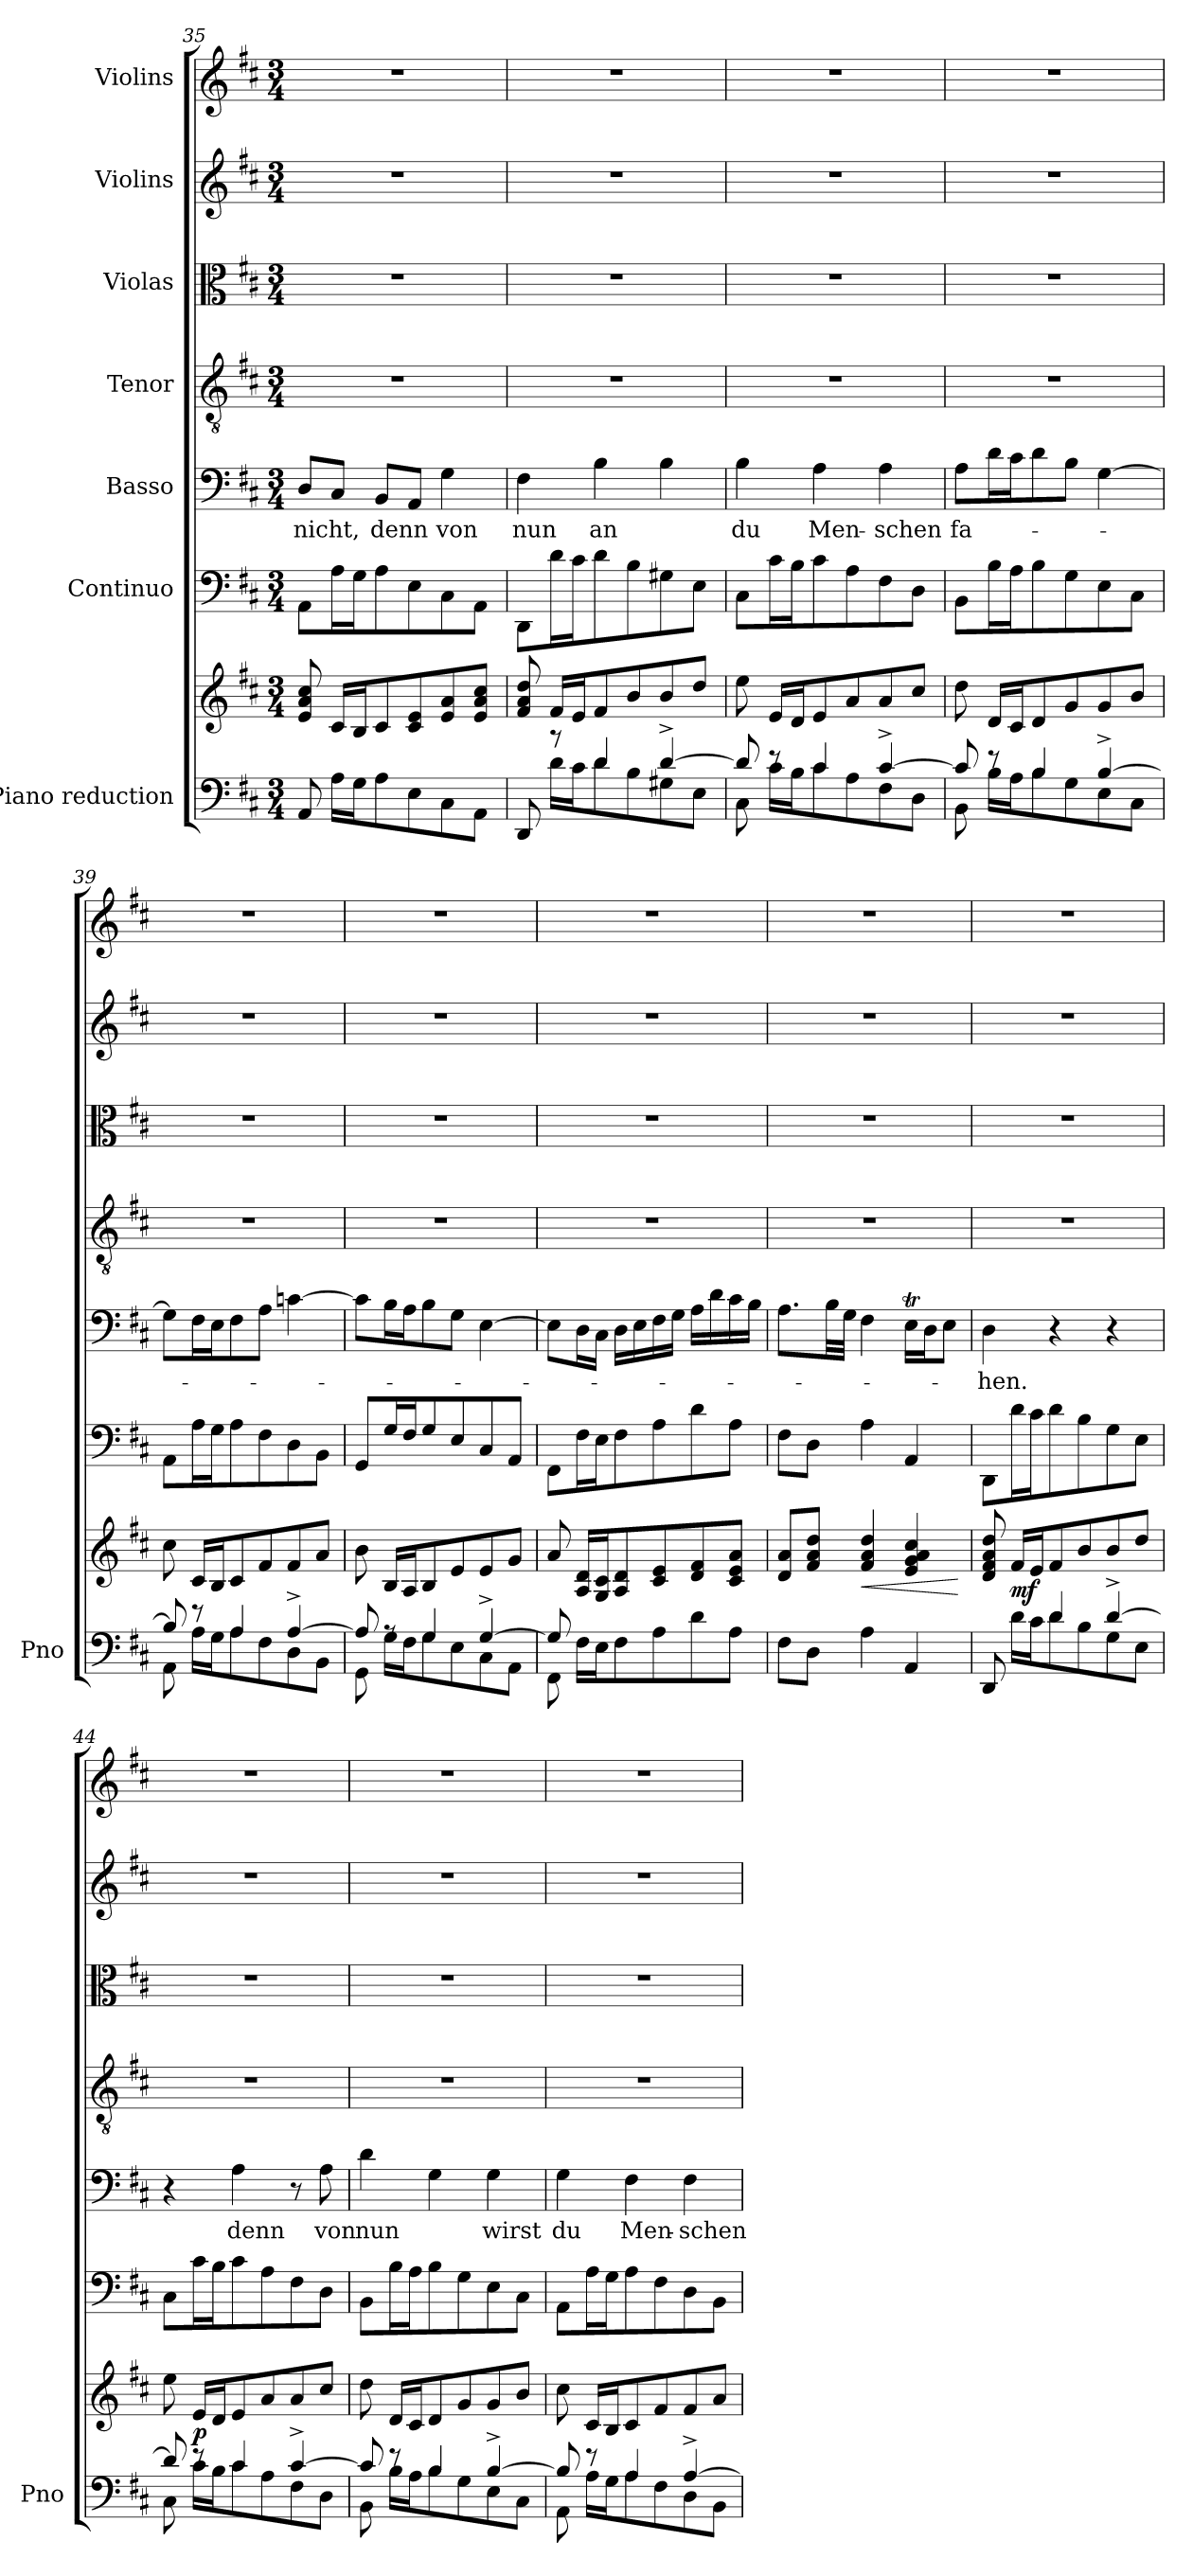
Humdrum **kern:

**kern	**kern	**dynam	**kern	**kern	**text	**kern	**kern	**kern	**kern
*part7	*part7	*part7	*part6	*part5	*part5	*part4	*part3	*part2	*part1
*staff8	*staff7	*staff7/8	*staff6	*staff5	*staff5	*staff4	*staff3	*staff2	*staff1
*I"Piano reduction	*	*	*I"Continuo	*I"Basso	*	*I"Tenor	*I"Violas	*I"Violins	*I"Violins
*I'Pno	*	*	*	*	*	*	*	*	*
*clefF4	*clefG2	*	*clefF4	*clefF4	*	*clefGv2	*clefC3	*clefG2	*clefG2
*k[f#c#]	*k[f#c#]	*	*k[f#c#]	*k[f#c#]	*	*k[f#c#]	*k[f#c#]	*k[f#c#]	*k[f#c#]
*M3/4	*M3/4	*	*M3/4	*M3/4	*	*M3/4	*M3/4	*M3/4	*M3/4
=35	=35	=35	=35	=35	=35	=35	=35	=35	=35
!	!	!	!	!	!LO:LY:b	!	!	!	!
8AA/	8e/ 8a/ 8cc#/	.	8AA\L	8D/L	nicht,	2.r	2.r	2.r	2.r
16A\LL	16c#/LL	.	16A\L	8C#/J	.	.	.	.	.
16G\J	16B/J	.	16G\J	.	.	.	.	.	.
!	!	!	!	!	!LO:LY:b	!	!	!	!
8A\	8c#/	.	8A\	8BB/L	denn	.	.	.	.
8E\	8c#/ 8e/	.	8E\	8AA/J	.	.	.	.	.
!	!	!	!	!	!LO:LY:b	!	!	!	!
8C#\	8e/ 8a/	.	8C#\	4G\	von	.	.	.	.
8AA\J	8e/ 8a/ 8cc#/J	.	8AA\J	.	.	.	.	.	.
=36	=36	=36	=36	=36	=36	=36	=36	=36	=36
*^	*	*	*	*	*	*	*	*	*
!	!	!	!	!	!	!LO:LY:b	!	!	!	!
8DD/	8ryy	8f#/ 8a/ 8dd/	.	8DD\L	4F#\	nun	2.r	2.r	2.r	2.r
8rb	16d\LL	16f#/LL	.	16d\L	.	.	.	.	.	.
.	16c#\J	16e/J	.	16c#\J	.	.	.	.	.	.
!	!	!	!	!	!	!LO:LY:b	!	!	!	!
4d/	8d\	8f#/	.	8d\	4B\	an	.	.	.	.
.	8B\	8b/	.	8B\	.	.	.	.	.	.
[4d^/	8G#X\	8b/	.	8G#X\	4B\	.	.	.	.	.
.	8E\J	8dd/J	.	8E\J	.	.	.	.	.	.
!!LO:PB:g=z
=37	=37	=37	=37	=37	=37	=37	=37	=37	=37	=37
!	!	!	!	!	!	!LO:LY:b	!	!	!	!
8d/]	8C#\	8ee\	.	8C#\L	4B\	du	2.r	2.r	2.r	2.r
8re	16c#\LL	16e/LL	.	16c#\L	.	.	.	.	.	.
.	16B\J	16d/J	.	16B\J	.	.	.	.	.	.
!	!	!	!	!	!	!LO:LY:b	!	!	!	!
4c#/	8c#\	8e/	.	8c#\	4A\	Men-	.	.	.	.
.	8A\	8a/	.	8A\	.	.	.	.	.	.
!	!	!	!	!	!	!LO:LY:b	!	!	!	!
[4c#^/	8F#\	8a/	.	8F#\	4A\	-schen	.	.	.	.
.	8D\J	8cc#/J	.	8D\J	.	.	.	.	.	.
=38	=38	=38	=38	=38	=38	=38	=38	=38	=38	=38
!	!	!	!	!	!	!LO:LY:b	!	!	!	!
8c#/]	8BB\	8dd\	.	8BB\L	8A\L	fa-	2.r	2.r	2.r	2.r
8re	16B\LL	16d/LL	.	16B\L	16d\L	.	.	.	.	.
.	16A\J	16c#/J	.	16A\J	16c#\J	.	.	.	.	.
4B/	8B\	8d/	.	8B\	8d\	.	.	.	.	.
.	8G\	8g/	.	8G\	8B\J	.	.	.	.	.
[4B^/	8E\	8g/	.	8E\	[4G\	.	.	.	.	.
.	8C#\J	8b/J	.	8C#\J	.	.	.	.	.	.
=39	=39	=39	=39	=39	=39	=39	=39	=39	=39	=39
8B/]	8AA\	8cc#\	.	8AA\L	8G\L]	.	2.r	2.r	2.r	2.r
8re	16A\LL	16c#/LL	.	16A\L	16F#\L	.	.	.	.	.
.	16G\J	16B/J	.	16G\J	16E\J	.	.	.	.	.
4A/	8A\	8c#/	.	8A\	8F#\	.	.	.	.	.
.	8F#\	8f#/	.	8F#\	8A\J	.	.	.	.	.
[4A^/	8D\	8f#/	.	8D\	[4cn\	.	.	.	.	.
.	8BB\J	8a/J	.	8BB\J	.	.	.	.	.	.
=40	=40	=40	=40	=40	=40	=40	=40	=40	=40	=40
8A/]	8GG\	8b\	.	8GG/L	8c\L]	.	2.r	2.r	2.r	2.r
8rA	16G\LL	16B/LL	.	16G/L	16B\L	.	.	.	.	.
.	16F#\J	16A/J	.	16F#/J	16A\J	.	.	.	.	.
4G/	8G\	8B/	.	8G/	8B\	.	.	.	.	.
.	8E\	8e/	.	8E/	8G\J	.	.	.	.	.
[4G^/	8C#\	8e/	.	8C#/	[4E\	.	.	.	.	.
.	8AA\J	8g/J	.	8AA/J	.	.	.	.	.	.
!!LO:LB:g=z
=41	=41	=41	=41	=41	=41	=41	=41	=41	=41	=41
8G/]	8FF#\	8a/	.	8FF#\L	8E\L]	.	2.r	2.r	2.r	2.r
8ryy	16F#\LL	16A/ 16d/LL	.	16F#\L	16D\L	.	.	.	.	.
.	16E\J	16G/ 16c#/J	.	16E\J	16C#\JJ	.	.	.	.	.
2ryy	8F#\	8A/ 8d/	.	8F#\	16D\LL	.	.	.	.	.
.	.	.	.	.	16E\	.	.	.	.	.
.	8A\	8c#/ 8e/	.	8A\	16F#\	.	.	.	.	.
.	.	.	.	.	16G\JJ	.	.	.	.	.
.	8d\	8d/ 8f#/	.	8d\	16A\LL	.	.	.	.	.
.	.	.	.	.	16d\	.	.	.	.	.
.	8A\J	8c#/ 8e/ 8a/J	.	8A\J	16c#\	.	.	.	.	.
.	.	.	.	.	16B\JJ	.	.	.	.	.
*v	*v	*	*	*	*	*	*	*	*	*
=42	=42	=42	=42	=42	=42	=42	=42	=42	=42
8F#\L	8d/ 8a/L	.	8F#\L	8.A\L	.	2.r	2.r	2.r	2.r
8D\J	8f#/ 8a/ 8dd/J	.	8D\J	.	.	.	.	.	.
.	.	.	.	32B\LL	.	.	.	.	.
.	.	.	.	32G\JJJ	.	.	.	.	.
!	!	!LO:HP:b	!	!	!	!	!	!	!
4A\	4f#/ 4a/ 4dd/	<	4A\	4F#\	.	.	.	.	.
4AA/	4e/ 4g/ 4a/ 4cc#/	.	4AA/	16ET\LL	.	.	.	.	.
.	.	.	.	16D\J	.	.	.	.	.
.	.	.	.	8E\J	.	.	.	.	.
.	.	[	.	.	.	.	.	.	.
=43	=43	=43	=43	=43	=43	=43	=43	=43	=43
*^	*	*	*	*	*	*	*	*	*
!	!	!	!	!	!	!LO:LY:b	!	!	!	!
8DD/	8ryy	8d/ 8f#/ 8a/ 8dd/	.	8DD\L	4D\	hen.	2.r	2.r	2.r	2.r
!	!	!	!LO:DY:b	!	!	!	!	!	!	!
8rbyy	16d\LL	16f#/LL	mf	16d\L	.	.	.	.	.	.
.	16c#\J	16e/J	.	16c#\J	.	.	.	.	.	.
4d/	8d\	8f#/	.	8d\	4r	.	.	.	.	.
.	8B\	8b/	.	8B\	.	.	.	.	.	.
[4d^/	8G\	8b/	.	8G\	4r	.	.	.	.	.
.	8E\J	8dd/J	.	8E\J	.	.	.	.	.	.
=44	=44	=44	=44	=44	=44	=44	=44	=44	=44	=44
8d/]	8C#\	8ee\	.	8C#\L	4r	.	2.r	2.r	2.r	2.r
!	!	!	!LO:DY:b	!	!	!	!	!	!	!
8re	16c#\LL	16e/LL	p	16c#\L	.	.	.	.	.	.
.	16B\J	16d/J	.	16B\J	.	.	.	.	.	.
!	!	!	!	!	!	!LO:LY:b	!	!	!	!
4c#/	8c#\	8e/	.	8c#\	4A\	denn	.	.	.	.
.	8A\	8a/	.	8A\	.	.	.	.	.	.
[4c#^/	8F#\	8a/	.	8F#\	8r	.	.	.	.	.
!	!	!	!	!	!	!LO:LY:b	!	!	!	!
.	8D\J	8cc#/J	.	8D\J	8A\	von	.	.	.	.
=45	=45	=45	=45	=45	=45	=45	=45	=45	=45	=45
!	!	!	!	!	!	!LO:LY:b	!	!	!	!
8c#/]	8BB\	8dd\	.	8BB\L	4d\	nun	2.r	2.r	2.r	2.r
8re	16B\LL	16d/LL	.	16B\L	.	.	.	.	.	.
.	16A\J	16c#/J	.	16A\J	.	.	.	.	.	.
4B/	8B\	8d/	.	8B\	4G\	.	.	.	.	.
.	8G\	8g/	.	8G\	.	.	.	.	.	.
!	!	!	!	!	!	!LO:LY:b	!	!	!	!
[4B^/	8E\	8g/	.	8E\	4G\	wirst	.	.	.	.
.	8C#\J	8b/J	.	8C#\J	.	.	.	.	.	.
!!LO:LB:g=z
=46	=46	=46	=46	=46	=46	=46	=46	=46	=46	=46
!	!	!	!	!	!	!LO:LY:b	!	!	!	!
8B/]	8AA\	8cc#\	.	8AA\L	4G\	du	2.r	2.r	2.r	2.r
8re	16A\LL	16c#/LL	.	16A\L	.	.	.	.	.	.
.	16G\J	16B/J	.	16G\J	.	.	.	.	.	.
!	!	!	!	!	!	!LO:LY:b	!	!	!	!
4A/	8A\	8c#/	.	8A\	4F#\	Men-	.	.	.	.
.	8F#\	8f#/	.	8F#\	.	.	.	.	.	.
!	!	!	!	!	!	!LO:LY:b	!	!	!	!
[4A^/	8D\	8f#/	.	8D\	4F#\	-schen	.	.	.	.
.	8BB\J	8a/J	.	8BB\J	.	.	.	.	.	.
*v	*v	*	*	*	*	*	*	*	*	*
=	=	=	=	=	=	=	=	=	=
*-	*-	*-	*-	*-	*-	*-	*-	*-	*-
